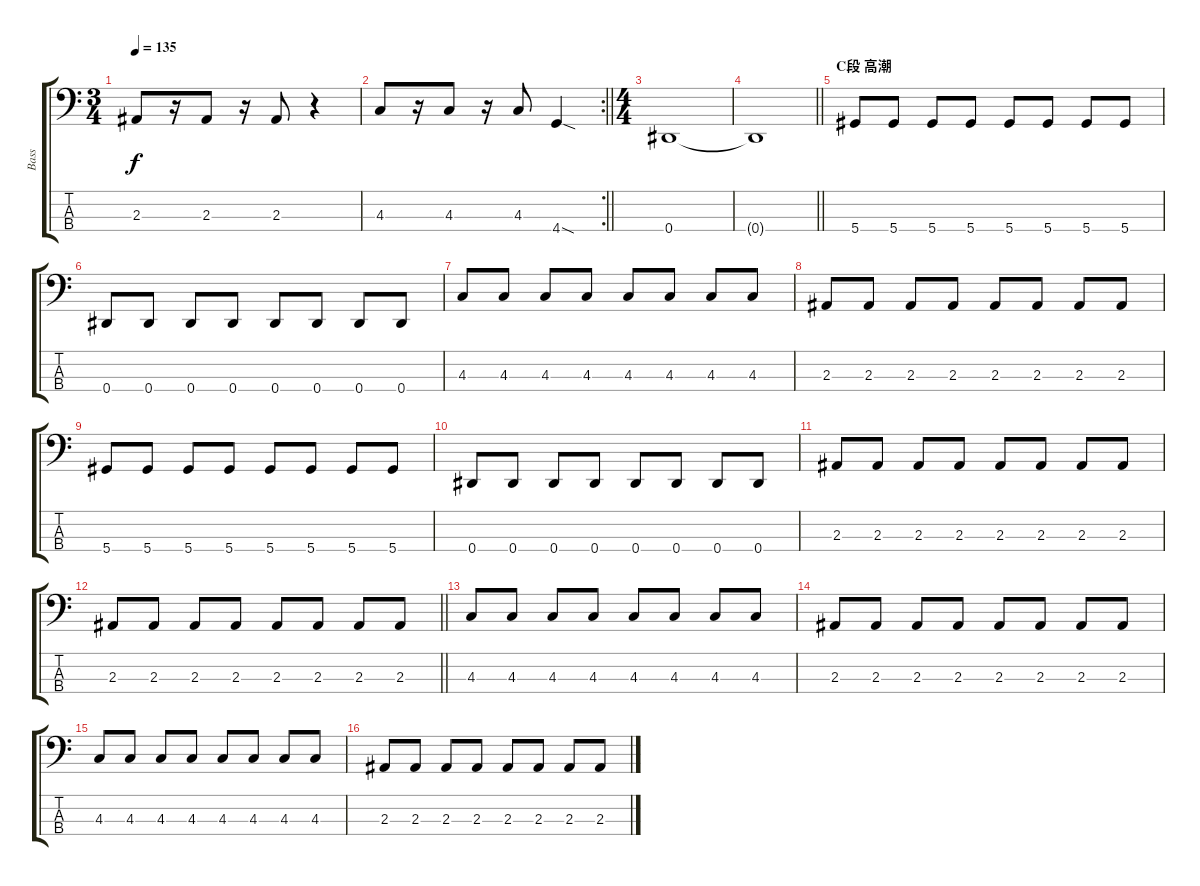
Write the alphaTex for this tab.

\track ("Bass" "Bass") {instrument electricbassfinger}
\staff {score tabs}
\tuning (Gb2 Db2 Ab1 Eb1) {hide}
\ts (3 4)
\tempo 135
\clef f4
\ks c
2.3.8{dy f} r.16 2.3.8 r.16 2.3.8 r.4 |
\rc 2
\barLineRight lightlight
4.3.8 r.16 4.3.8 r.16 4.3.8 4.4{sod}.4 |
\ts (4 4)
0.4.1 |
\barLineRight lightlight
0.4{t}.1 |
\section ("" "C段 高潮")
5.4.8 5.4.8 5.4.8 5.4.8 5.4.8 5.4.8 5.4.8 5.4.8 |
0.4.8 0.4.8 0.4.8 0.4.8 0.4.8 0.4.8 0.4.8 0.4.8 |
4.3.8 4.3.8 4.3.8 4.3.8 4.3.8 4.3.8 4.3.8 4.3.8 |
2.3.8 2.3.8 2.3.8 2.3.8 2.3.8 2.3.8 2.3.8 2.3.8 |
5.4.8 5.4.8 5.4.8 5.4.8 5.4.8 5.4.8 5.4.8 5.4.8 |
0.4.8 0.4.8 0.4.8 0.4.8 0.4.8 0.4.8 0.4.8 0.4.8 |
2.3.8 2.3.8 2.3.8 2.3.8 2.3.8 2.3.8 2.3.8 2.3.8 |
\barLineRight lightlight
2.3.8 2.3.8 2.3.8 2.3.8 2.3.8 2.3.8 2.3.8 2.3.8 |
4.3.8 4.3.8 4.3.8 4.3.8 4.3.8 4.3.8 4.3.8 4.3.8 |
2.3.8 2.3.8 2.3.8 2.3.8 2.3.8 2.3.8 2.3.8 2.3.8 |
4.3.8 4.3.8 4.3.8 4.3.8 4.3.8 4.3.8 4.3.8 4.3.8 |
2.3.8 2.3.8 2.3.8 2.3.8 2.3.8 2.3.8 2.3.8 2.3.8
